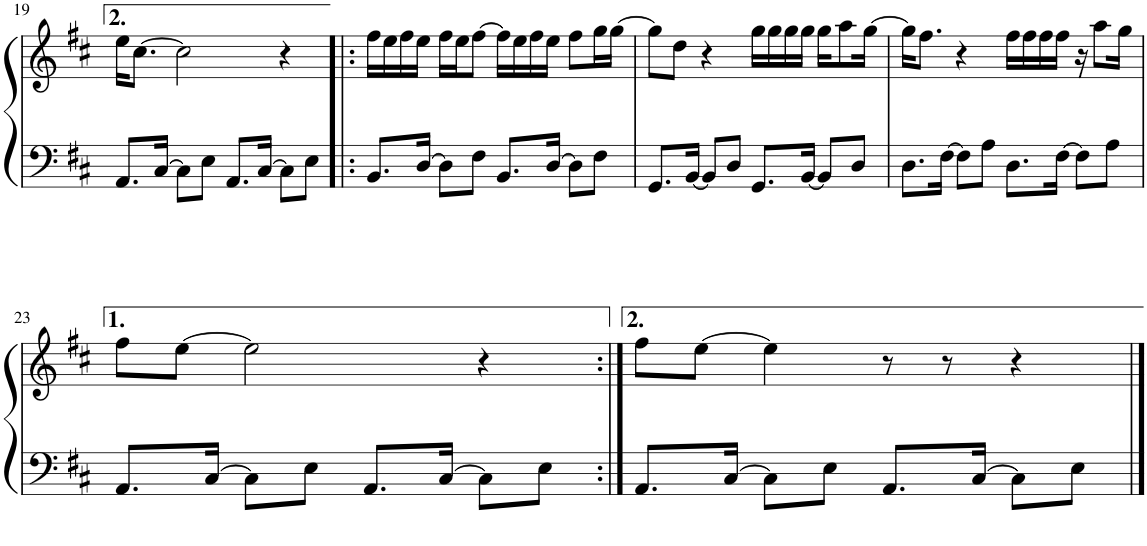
**kern	**kern
*part1	*part1
*staff2	*staff1
*I"Piano	*
*I'Pno.	*
!!LO:PB:g=z
*clefF4	*clefG2
*k[f#c#]	*k[f#c#]
*M4/4	*M4/4
=19	=19
8.AA/L	16ee\KL
.	[8.cc#\J
[16C#/Jk	.
8C#\L]	2cc#\]
8E\J	.
8.AA/L	.
[16C#/Jk	.
8C#\L]	4r
8E\J	.
=20!|:	=20!|:
8.BB/L	16ff#\LL
.	16ee\
.	16ff#\
[16D/Jk	16ee\JJ
8D\L]	16ff#\LL
.	16ee\J
8F#\J	[8ff#\J
8.BB/L	16ff#\LL]
.	16ee\
.	16ff#\
[16D/Jk	16ee\JJ
8D\L]	8ff#\L
8F#\J	16gg\L
.	[16gg\JJ
=21	=21
8.GG/L	8gg\L]
.	8dd\J
[16BB/Jk	.
8BB/L]	4r
8D/J	.
8.GG/L	16gg\LL
.	16gg\
.	16gg\
[16BB/Jk	16gg\JJ
8BB/L]	16gg\KL
.	8aa\
8D/J	.
.	[16gg\Jk
=22	=22
8.D\L	16gg\KL]
.	8.ff#\J
[16F#\Jk	.
8F#\L]	4r
8A\J	.
8.D\L	16ff#\LL
.	16ff#\
.	16ff#\
[16F#\Jk	16ff#\JJ
8F#\L]	16r
.	8aa\L
8A\J	.
.	16gg\Jk
!!LO:LB:g=z
=23	=23
8.AA/L	8ff#\L
.	[8ee\J
[16C#/Jk	.
8C#\L]	2ee\]
8E\J	.
8.AA/L	.
[16C#/Jk	.
8C#\L]	4r
8E\J	.
=24:|!	=24:|!
8.AA/L	8ff#\L
.	[8ee\J
[16C#/Jk	.
8C#\L]	4ee\]
8E\J	.
8.AA/L	8r
.	8r
[16C#/Jk	.
8C#\L]	4r
8E\J	.
==	==
*-	*-
